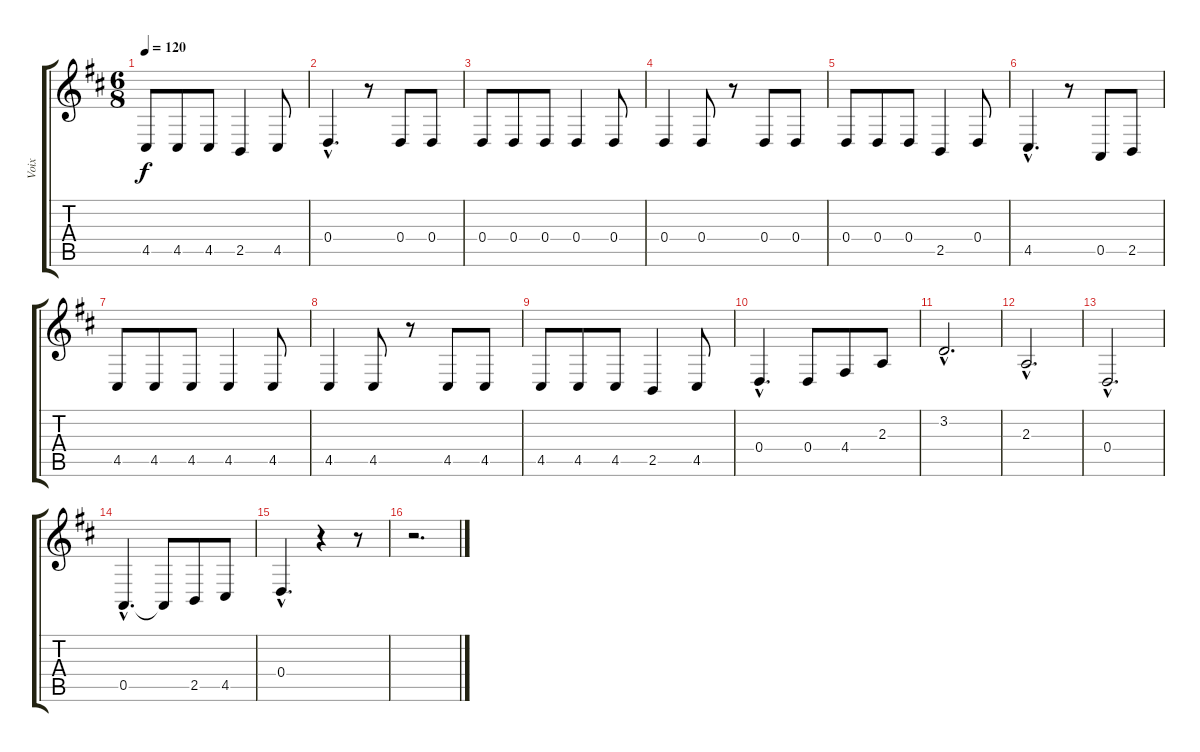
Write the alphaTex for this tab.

\track ("Voix" "Voix") {instrument voiceoohs}
\staff {score tabs}
\tuning (E4 B3 G3 D3 A2 E2) {hide}
\ts (6 8)
\tempo 120
\clef g2
\ks d
4.5.8{dy f} 4.5.8 4.5.8 2.5.4 4.5.8 |
0.4{hac}.4{d} r.8 0.4.8 0.4.8 |
0.4.8 0.4.8 0.4.8 0.4.4 0.4.8 |
0.4.4 0.4.8 r.8 0.4.8 0.4.8 |
0.4.8 0.4.8 0.4.8 2.5.4 0.4.8 |
4.5{hac}.4{d} r.8 0.5.8 2.5.8 |
4.5.8 4.5.8 4.5.8 4.5.4 4.5.8 |
4.5.4 4.5.8 r.8 4.5.8 4.5.8 |
4.5.8 4.5.8 4.5.8 2.5.4 4.5.8 |
0.4{hac}.4{d} 0.4.8 4.4.8 2.3.8 |
3.2{hac}.2{d} |
2.3{hac}.2{d} |
0.4{hac}.2{d} |
0.5{hac}.4{d} 0.5{t}.8 2.5.8 4.5.8 |
0.4{hac}.4{d} r.4 r.8 |
r.2{d}
